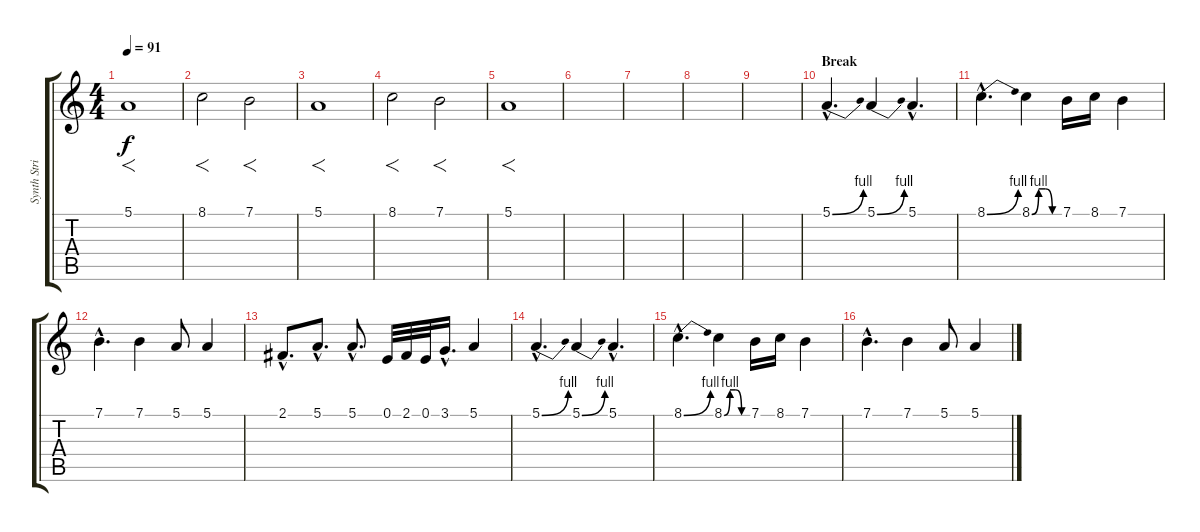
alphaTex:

\track ("Synth String Ensemble" "Synth Stri") {instrument stringensemble1}
\staff {score tabs}
\tuning (E4 B3 G3 D3 A2 E2) {hide}
\ts (4 4)
\tempo 91
\clef g2
\ks c
5.1.1{f dy f} |
8.1.2{f} 7.1.2{f} |
5.1.1{f} |
8.1.2{f} 7.1.2{f} |
5.1.1{f} |
|
|
|
|
\section ("" "Break")
5.1{be (bend 0 0 60 4) hac}.4{d volume 15 instrument choiraahs} 5.1{be (bend 0 0 60 4)}.4 5.1{hac}.4{d} |
8.1{be (bend 0 0 60 4) hac}.4{d} 8.1{be (custom 0 0 15 4 30 4 45 0 60 0)}.4 7.1.16 8.1.16 7.1.4 |
7.1{hac}.4{d} 7.1.4 5.1.8 5.1.4 |
2.1{hac}.8{d} 5.1{hac}.8{d} 5.1{hac}.8{d} 0.1.32 2.1.32 0.1.32 3.1{hac}.16{d} 5.1.4 |
5.1{be (bend 0 0 60 4) hac}.4{d} 5.1{be (bend 0 0 60 4)}.4 5.1{hac}.4{d} |
8.1{be (bend 0 0 60 4) hac}.4{d} 8.1{be (custom 0 0 15 4 30 4 45 0 60 0)}.4 7.1.16 8.1.16 7.1.4 |
7.1{hac}.4{d} 7.1.4 5.1.8 5.1.4
